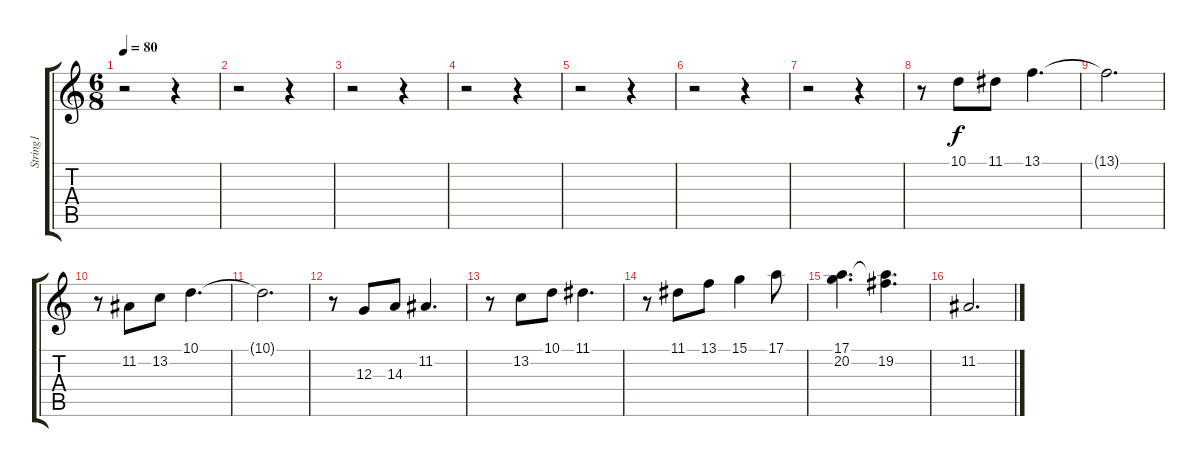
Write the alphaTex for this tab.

\track ("String1" "String1") {instrument stringensemble2}
\staff {score tabs}
\tuning (E4 B3 G3 D3 A2 E2) {hide}
\ts (6 8)
\tempo 80
\clef g2
\ks c
r.2{dy f} r.4 |
r.2 r.4 |
r.2 r.4 |
r.2 r.4 |
r.2 r.4 |
r.2 r.4 |
r.2 r.4 |
r.8 10.1.8 11.1.8 13.1.4{d} |
13.1{t}.2{d} |
r.8 11.2.8 13.2.8 10.1.4{d} |
10.1{t}.2{d} |
r.8 12.3.8 14.3.8 11.2.4{d} |
r.8 13.2.8 10.1.8 11.1.4{d} |
r.8 11.1.8 13.1.8 15.1.4 17.1.8 |
(17.1 20.2).4{d} (17.1{t} 19.2).4{d} |
11.2.2{d}
